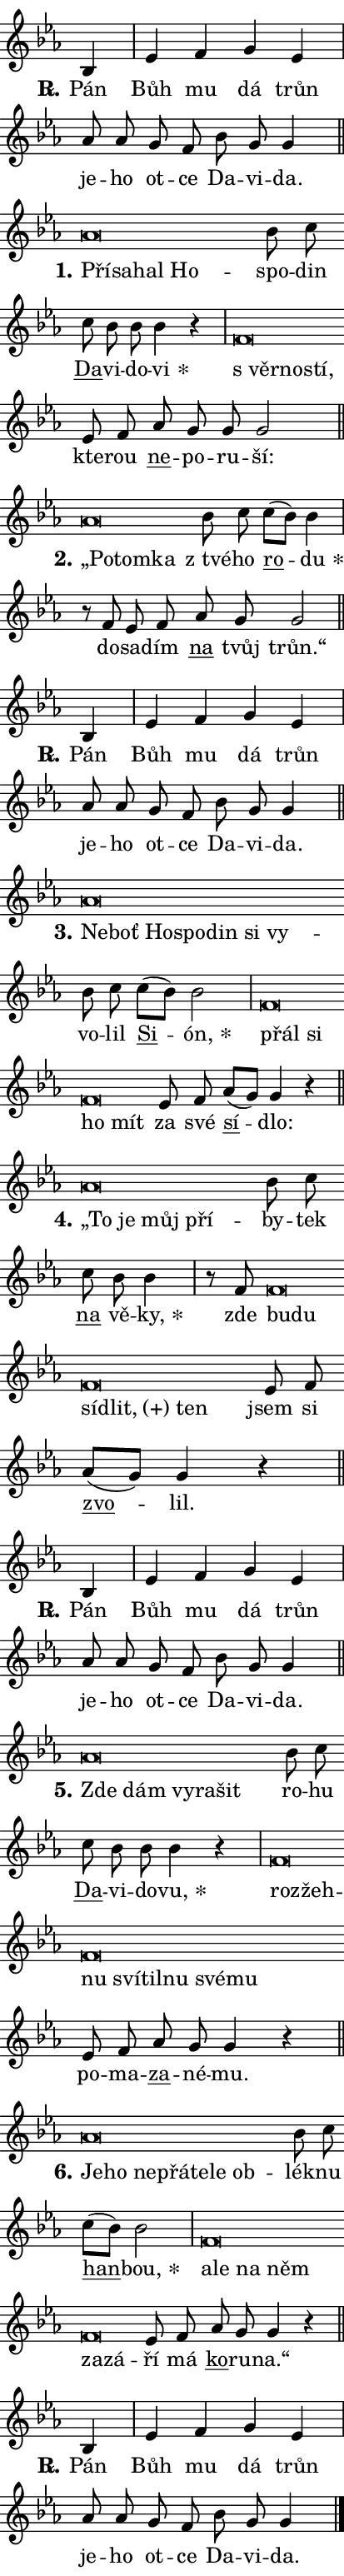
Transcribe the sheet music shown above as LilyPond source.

\version "2.22.1"
\header { tagline = "" }
\paper {
  indent = 0\cm
  top-margin = 0\cm
  right-margin = 0\cm
  bottom-margin = 0\cm
  left-margin = 0\cm
  paper-width = 7\cm
  page-breaking = #ly:one-page-breaking
  system-system-spacing.basic-distance = #11
  score-system-spacing.basic-distance = #11
  ragged-last = ##f
}


%% Author: Thomas Morley
%% https://lists.gnu.org/archive/html/lilypond-user/2020-05/msg00002.html
#(define (line-position grob)
"Returns position of @var[grob} in current system:
   @code{'start}, if at first time-step
   @code{'end}, if at last time-step
   @code{'middle} otherwise
"
  (let* ((col (ly:item-get-column grob))
         (ln (ly:grob-object col 'left-neighbor))
         (rn (ly:grob-object col 'right-neighbor))
         (col-to-check-left (if (ly:grob? ln) ln col))
         (col-to-check-right (if (ly:grob? rn) rn col))
         (break-dir-left
           (and
             (ly:grob-property col-to-check-left 'non-musical #f)
             (ly:item-break-dir col-to-check-left)))
         (break-dir-right
           (and
             (ly:grob-property col-to-check-right 'non-musical #f)
             (ly:item-break-dir col-to-check-right))))
        (cond ((eqv? 1 break-dir-left) 'start)
              ((eqv? -1 break-dir-right) 'end)
              (else 'middle))))

#(define (tranparent-at-line-position vctor)
  (lambda (grob)
  "Relying on @code{line-position} select the relevant enry from @var{vctor}.
Used to determine transparency,"
    (case (line-position grob)
      ((end) (not (vector-ref vctor 0)))
      ((middle) (not (vector-ref vctor 1)))
      ((start) (not (vector-ref vctor 2))))))

noteHeadBreakVisibility =
#(define-music-function (break-visibility)(vector?)
"Makes @code{NoteHead}s transparent relying on @var{break-visibility}"
#{
  \override NoteHead.transparent =
    #(tranparent-at-line-position break-visibility)
#})

#(define delete-ledgers-for-transparent-note-heads
  (lambda (grob)
    "Reads whether a @code{NoteHead} is transparent.
If so this @code{NoteHead} is removed from @code{'note-heads} from
@var{grob}, which is supposed to be @code{LedgerLineSpanner}.
As a result ledgers are not printed for this @code{NoteHead}"
    (let* ((nhds-array (ly:grob-object grob 'note-heads))
           (nhds-list
             (if (ly:grob-array? nhds-array)
                 (ly:grob-array->list nhds-array)
                 '()))
           ;; Relies on the transparent-property being done before
           ;; Staff.LedgerLineSpanner.after-line-breaking is executed.
           ;; This is fragile ...
           (to-keep
             (remove
               (lambda (nhd)
                 (ly:grob-property nhd 'transparent #f))
               nhds-list)))
      ;; TODO find a better method to iterate over grob-arrays, similiar
      ;; to filter/remove etc for lists
      ;; For now rebuilt from scratch
      (set! (ly:grob-object grob 'note-heads)  '())
      (for-each
        (lambda (nhd)
          (ly:pointer-group-interface::add-grob grob 'note-heads nhd))
        to-keep))))

hideNotes = {
  \noteHeadBreakVisibility #begin-of-line-visible
}
unHideNotes = {
  \noteHeadBreakVisibility #all-visible
}

% work-around for resetting accidentals
% https://lilypond.org/doc/v2.23/Documentation/notation/displaying-rhythms#unmetered-music
cadenzaMeasure = {
  \cadenzaOff
  \partial 1024 s1024
  \cadenzaOn
}

#(define-markup-command (accent layout props text) (markup?)
  "Underline accented syllable"
  (interpret-markup layout props
    #{\markup \override #'(offset . 4.3) \underline { #text }#}))

responsum = \markup \concat {
  "R" \hspace #-1.05 \path #0.1 #'((moveto 0 0.07) (lineto 0.9 0.8)) \hspace #0.05 "."
}

\layout {
    \context {
        \Staff
        \remove "Time_signature_engraver"
        \override LedgerLineSpanner.after-line-breaking = #delete-ledgers-for-transparent-note-heads
    }
    \context {
        \Voice {
            \override NoteHead.output-attributes = #'((class . "notehead"))
            \override Hairpin.height = #0.55
        }
    }
    \context {
        \Lyrics {
            \override StanzaNumber.output-attributes = #'((class . "stanzanumber"))
            \override LyricSpace.minimum-distance = #0.9
            \override LyricText.font-name = #"TeX Gyre Schola"
            \override LyricText.font-size = 1
            \override StanzaNumber.font-name = #"TeX Gyre Schola Bold"
            \override StanzaNumber.font-size = 1
        }
    }
}

% magnetic-lyrics.ily
%
%   written by
%     Jean Abou Samra <jean@abou-samra.fr>
%     Werner Lemberg <wl@gnu.org>
%
%   adapted by
%     Jiri Hon <jiri.hon@gmail.com>
%
% Version 2022-Apr-15

% https://www.mail-archive.com/lilypond-user@gnu.org/msg149350.html

#(define (Left_hyphen_pointer_engraver context)
   "Collect syllable-hyphen-syllable occurrences in lyrics and store
them in properties.  This engraver only looks to the left.  For
example, if the lyrics input is @code{foo -- bar}, it does the
following.

@itemize @bullet
@item
Set the @code{text} property of the @code{LyricHyphen} grob between
@q{foo} and @q{bar} to @code{foo}.

@item
Set the @code{left-hyphen} property of the @code{LyricText} grob with
text @q{foo} to the @code{LyricHyphen} grob between @q{foo} and
@q{bar}.
@end itemize

Use this auxiliary engraver in combination with the
@code{lyric-@/text::@/apply-@/magnetic-@/offset!} hook."
   (let ((hyphen #f)
         (text #f))
     (make-engraver
      (acknowledgers
       ((lyric-syllable-interface engraver grob source-engraver)
        (set! text grob)))
      (end-acknowledgers
       ((lyric-hyphen-interface engraver grob source-engraver)
        ;(when (not (grob::has-interface grob 'lyric-space-interface))
          (set! hyphen grob)));)
      ((stop-translation-timestep engraver)
       (when (and text hyphen)
         (ly:grob-set-object! text 'left-hyphen hyphen))
       (set! text #f)
       (set! hyphen #f)))))

#(define (lyric-text::apply-magnetic-offset! grob)
   "If the space between two syllables is less than the value in
property @code{LyricText@/.details@/.squash-threshold}, move the right
syllable to the left so that it gets concatenated with the left
syllable.

Use this function as a hook for
@code{LyricText@/.after-@/line-@/breaking} if the
@code{Left_@/hyphen_@/pointer_@/engraver} is active."
   (let ((hyphen (ly:grob-object grob 'left-hyphen #f)))
     (when hyphen
       (let ((left-text (ly:spanner-bound hyphen LEFT)))
         (when (grob::has-interface left-text 'lyric-syllable-interface)
           (let* ((common (ly:grob-common-refpoint grob left-text X))
                  (this-x-ext (ly:grob-extent grob common X))
                  (left-x-ext
                   (begin
                     ;; Trigger magnetism for left-text.
                     (ly:grob-property left-text 'after-line-breaking)
                     (ly:grob-extent left-text common X)))
                  ;; `delta` is the gap width between two syllables.
                  (delta (- (interval-start this-x-ext)
                            (interval-end left-x-ext)))
                  (details (ly:grob-property grob 'details))
                  (threshold (assoc-get 'squash-threshold details 0.2)))
             (when (< delta threshold)
               (let* (;; We have to manipulate the input text so that
                      ;; ligatures crossing syllable boundaries are not
                      ;; disabled.  For languages based on the Latin
                      ;; script this is essentially a beautification.
                      ;; However, for non-Western scripts it can be a
                      ;; necessity.
                      (lt (ly:grob-property left-text 'text))
                      (rt (ly:grob-property grob 'text))
                      (is-space (grob::has-interface hyphen 'lyric-space-interface))
                      (space (if is-space " " ""))
                      (space-markup (grob-interpret-markup grob " "))
                      (space-size (interval-length (ly:stencil-extent space-markup X)))
                      (extra-delta (if is-space space-size 0))
                      ;; Append new syllable.
                      (ltrt-space (if (and (string? lt) (string? rt))
                                (string-append lt space rt)
                                (make-concat-markup (list lt space rt))))
                      ;; Right-align `ltrt` to the right side.
                      (ltrt-space-markup (grob-interpret-markup
                               grob
                               (make-translate-markup
                                (cons (interval-length this-x-ext) 0)
                                (make-right-align-markup ltrt-space)))))
                 (begin
                   ;; Don't print `left-text`.
                   (ly:grob-set-property! left-text 'stencil #f)
                   ;; Set text and stencil (which holds all collected
                   ;; syllables so far) and shift it to the left.
                   (ly:grob-set-property! grob 'text ltrt-space)
                   (ly:grob-set-property! grob 'stencil ltrt-space-markup)
                   (ly:grob-translate-axis! grob (- (- delta extra-delta)) X))))))))))


#(define (lyric-hyphen::displace-bounds-first grob)
   ;; Make very sure this callback isn't triggered too early.
   (let ((left (ly:spanner-bound grob LEFT))
         (right (ly:spanner-bound grob RIGHT)))
     (ly:grob-property left 'after-line-breaking)
     (ly:grob-property right 'after-line-breaking)
     (ly:lyric-hyphen::print grob)))

squashThreshold = #0.4

\layout {
  \context {
    \Lyrics
    \consists #Left_hyphen_pointer_engraver
    \override LyricText.after-line-breaking =
      #lyric-text::apply-magnetic-offset!
    \override LyricHyphen.stencil = #lyric-hyphen::displace-bounds-first
    \override LyricText.details.squash-threshold = \squashThreshold
    \override LyricHyphen.minimum-distance = 0
    \override LyricHyphen.minimum-length = \squashThreshold
  }
}

squash = \override LyricText.details.squash-threshold = 9999
unSquash = \override LyricText.details.squash-threshold = \squashThreshold

left = \override LyricText.self-alignment-X = #LEFT
unLeft = \revert LyricText.self-alignment-X

starOffset = #(lambda (grob) 
                (let ((x_offset (ly:self-alignment-interface::aligned-on-x-parent grob)))
                  (if (= x_offset 0) 0 (+ x_offset 1.2))))

star = #(define-music-function (syllable)(string?)
"Append star separator at the end of a syllable"
#{
  \once \override LyricText.X-offset = #starOffset
  \lyricmode { \markup {
    #syllable
    \override #'((font-name . "TeX Gyre Schola Bold")) \hspace #0.2 \lower #0.65 \larger "*"
  } }
#})

starAccent = #(define-music-function (syllable)(string?)
"Append star separator at the end of a syllable and make accent"
#{
  \once \override LyricText.X-offset = #starOffset
  \lyricmode { \markup {
    \accent #syllable
    \override #'((font-name . "TeX Gyre Schola Bold")) \hspace #0.2 \lower #0.65 \larger "*"
  } }
#})

breath = #(define-music-function (syllable)(string?)
"Append breathing indicator at the end of a syllable"
#{
  \lyricmode { \markup { #syllable "+" } }
#})

optionalBreath = #(define-music-function (syllable)(string?)
"Append optional breathing indicator at the end of a syllable"
#{
  \lyricmode { \markup { #syllable "(+)" } }
#})


\score {
    <<
        \new Voice = "melody" { \cadenzaOn \key es \major \relative { bes4 \cadenzaMeasure \bar "|" es f g es \cadenzaMeasure \bar "|" as8 as g f bes g g4 \cadenzaMeasure \bar "||" \break }
\relative { as'\breve*1/16 \hideNotes \breve*1/16 \bar "" \breve*1/16 \breve*1/16 \bar "" \unHideNotes bes8 c \bar "" c bes bes bes4 r \cadenzaMeasure \bar "|" f\breve*1/16 \hideNotes \breve*1/16 \breve*1/16 \bar "" \unHideNotes es8 f \bar "" as g g g2 \cadenzaMeasure \bar "||" \break }
\relative { as'\breve*1/16 \hideNotes \breve*1/16 \breve*1/16 \bar "" \unHideNotes bes8 c \bar "" c[( bes)] bes4 \cadenzaMeasure \bar "|" r8 f es8 f \bar "" as g g2 \cadenzaMeasure \bar "||" \break }
\relative { bes4 \cadenzaMeasure \bar "|" es f g es \cadenzaMeasure \bar "|" as8 as g f bes g g4 \cadenzaMeasure \bar "||" \break }
\relative { as'\breve*1/16 \hideNotes \breve*1/16 \bar "" \breve*1/16 \bar "" \breve*1/16 \bar "" \breve*1/16 \bar "" \breve*1/16 \breve*1/16 \bar "" \unHideNotes bes8 c \bar "" c[( bes)] bes2 \cadenzaMeasure \bar "|" f\breve*1/16 \hideNotes \breve*1/16 \bar "" \breve*1/16 \breve*1/16 \bar "" \unHideNotes es8 f \bar "" as[( g)] g4 r \cadenzaMeasure \bar "||" \break }
\relative { as'\breve*1/16 \hideNotes \breve*1/16 \bar "" \breve*1/16 \breve*1/16 \bar "" \unHideNotes bes8 c \bar "" c bes bes4 \cadenzaMeasure \bar "|" r8 f8 f\breve*1/16 \hideNotes \breve*1/16 \bar "" \breve*1/16 \bar "" \breve*1/16 \breve*1/16 \bar "" \unHideNotes es8 f \bar "" as[( g)] g4 r \cadenzaMeasure \bar "||" \break }
\relative { bes4 \cadenzaMeasure \bar "|" es f g es \cadenzaMeasure \bar "|" as8 as g f bes g g4 \cadenzaMeasure \bar "||" \break }
\relative { as'\breve*1/16 \hideNotes \breve*1/16 \bar "" \breve*1/16 \bar "" \breve*1/16 \breve*1/16 \bar "" \unHideNotes bes8 c \bar "" c bes bes bes4 r \cadenzaMeasure \bar "|" f\breve*1/16 \hideNotes \breve*1/16 \bar "" \breve*1/16 \bar "" \breve*1/16 \bar "" \breve*1/16 \bar "" \breve*1/16 \bar "" \breve*1/16 \breve*1/16 \bar "" \unHideNotes es8 f \bar "" as g g4 r \cadenzaMeasure \bar "||" \break }
\relative { as'\breve*1/16 \hideNotes \breve*1/16 \bar "" \breve*1/16 \bar "" \breve*1/16 \bar "" \breve*1/16 \bar "" \breve*1/16 \breve*1/16 \bar "" \unHideNotes bes8 c \bar "" c[( bes)] bes2 \cadenzaMeasure \bar "|" f\breve*1/16 \hideNotes \breve*1/16 \bar "" \breve*1/16 \bar "" \breve*1/16 \bar "" \breve*1/16 \breve*1/16 \bar "" \unHideNotes es8 f \bar "" as g g4 r \cadenzaMeasure \bar "||" \break }
\relative { bes4 \cadenzaMeasure \bar "|" es f g es \cadenzaMeasure \bar "|" as8 as g f bes g g4 \cadenzaMeasure \bar "||" \break } \bar "|." }
        \new Lyrics \lyricsto "melody" { \lyricmode { \set stanza = \responsum
Pán Bůh mu dá trůn je -- ho ot -- ce Da -- vi -- da.
\set stanza = "1."
\left Pří -- \squash sa -- hal Ho -- \unLeft \unSquash spo -- din \markup \accent Da -- vi -- do -- \star vi \left "s věr" -- \squash no -- stí, \unLeft \unSquash kte -- rou \markup \accent ne -- po -- ru -- ší:
\set stanza = "2."
\left „Po -- \squash tom -- ka \unLeft \unSquash "z tvé" -- ho \markup \accent ro -- \star du do -- sa -- dím \markup \accent na tvůj trůn.“
\set stanza = \responsum
Pán Bůh mu dá trůn je -- ho ot -- ce Da -- vi -- da.
\set stanza = "3."
\left Ne -- \squash boť Ho -- spo -- din si vy -- \unLeft \unSquash vo -- lil \markup \accent Si -- \star ón, \left přál \squash si ho mít \unLeft \unSquash za své \markup \accent sí -- dlo:
\set stanza = "4."
\left „To \squash je můj pří -- \unLeft \unSquash by -- tek \markup \accent na vě -- \star ky, zde \left bu -- \squash du sí -- \optionalBreath dlit, ten \unLeft \unSquash jsem si \markup \accent zvo -- lil.
\set stanza = \responsum
Pán Bůh mu dá trůn je -- ho ot -- ce Da -- vi -- da.
\set stanza = "5."
\left Zde \squash dám vy -- ra -- šit \unLeft \unSquash ro -- hu \markup \accent Da -- vi -- do -- \star vu, \left roz -- \squash žeh -- nu sví -- til -- nu své -- mu \unLeft \unSquash po -- ma -- \markup \accent za -- né -- mu.
\set stanza = "6."
\left Je -- \squash ho ne -- přá -- te -- le ob -- \unLeft \unSquash lék -- nu \markup \accent han -- \star bou, \left a -- \squash le na něm za -- zá -- \unLeft \unSquash ří má \markup \accent ko -- ru -- na.“
\set stanza = \responsum
Pán Bůh mu dá trůn je -- ho ot -- ce Da -- vi -- da. } }
    >>
    \layout {}
}
